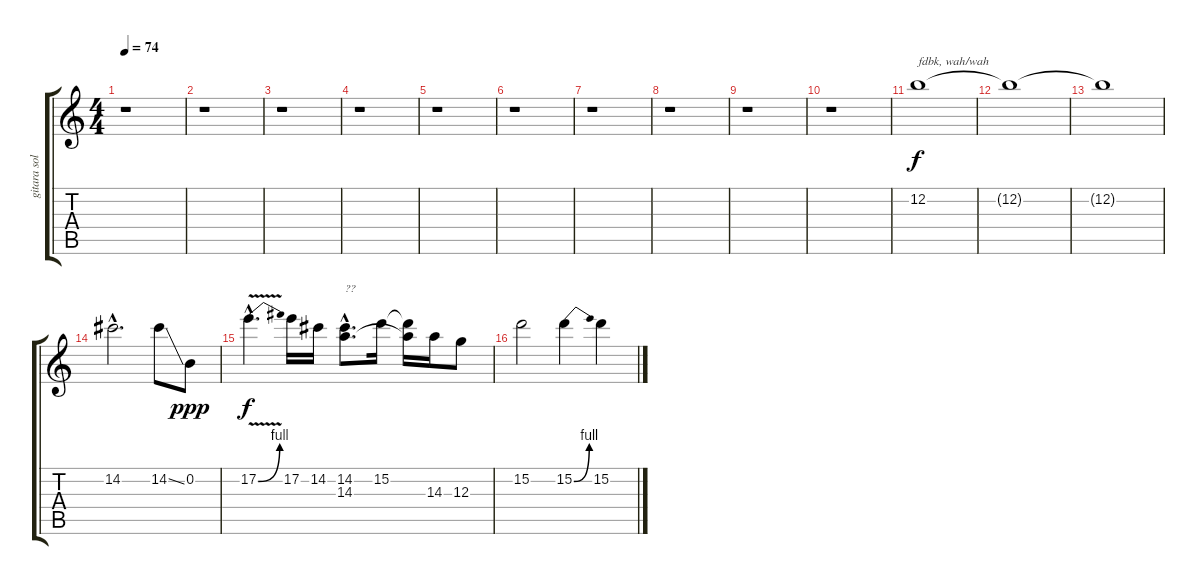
\track ("gitara solo" "gitara sol") {instrument overdrivenguitar}
\staff {score tabs}
\tuning (E4 B3 G3 D3 A2 E2) {hide}
\ts (4 4)
\tempo 74
\clef g2
\ks c
r.1{dy f} |
r.1 |
r.1 |
r.1 |
r.1 |
r.1 |
r.1 |
r.1 |
r.1 |
r.1 |
12.2.1{txt "fdbk, wah/wah" volume 10} |
12.2{t}.1 |
12.2{t}.1 |
14.2{hac}.2{d} 14.2{ss}.8 0.2.8{dy ppp} |
17.2{be (bend 0 0 60 4) v hac}.4{d dy f volume 14} 17.2.16 14.2.16 (14.2{hac} 14.3{hac}).8{d txt "??"} 15.2.16 (15.2{t} 14.3{t}).16 14.3.16 12.3.8 |
15.2.2 15.2{be (bend 0 0 60 4)}.4 15.2{ss}.4
